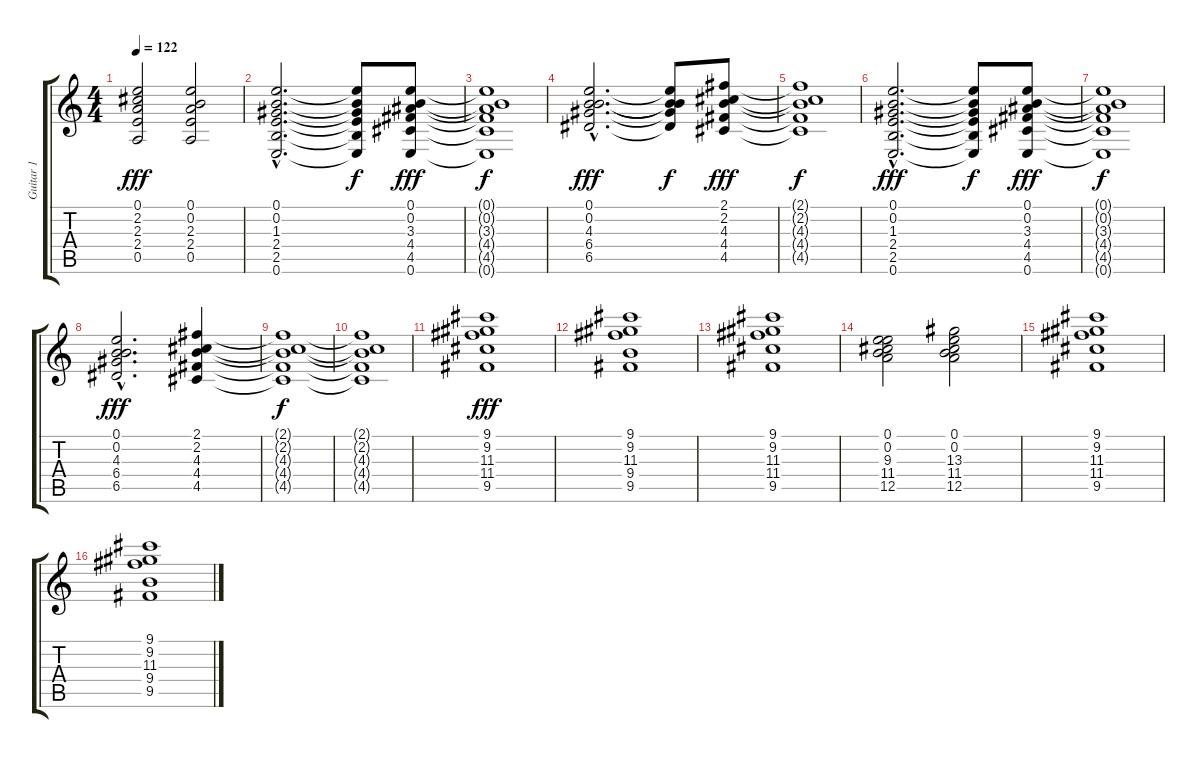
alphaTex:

\track ("Guitar 1" "Guitar 1") {instrument acousticguitarsteel}
\staff {score tabs}
\tuning (E4 B3 G3 D3 A2 E2) {hide}
\ts (4 4)
\tempo 122
\clef g2
\ks c
(0.1 2.2 2.3 2.4 0.5).2{dy fff} (0.1 0.2 2.3 2.4 0.5).2 |
(0.1{hac} 0.2{hac} 1.3{hac} 2.4{hac} 2.5{hac} 0.6{hac}).2{d} (0.1{t} 0.2{t} 1.3{t} 2.4{t} 2.5{t} 0.6{t}).8{dy f} (0.1 0.2 3.3 4.4 4.5 0.6).8{dy fff} |
(0.1{t} 0.2{t} 3.3{t} 4.4{t} 4.5{t} 0.6{t}).1{dy f} |
(0.1{hac} 0.2{hac} 4.3{hac} 6.4{hac} 6.5{hac}).2{d dy fff} (0.1{t} 0.2{t} 4.3{t} 6.4{t} 6.5{t}).8{dy f} (2.1 2.2 4.3 4.4 4.5).8{dy fff} |
(2.1{t} 2.2{t} 4.3{t} 4.4{t} 4.5{t}).1{dy f} |
(0.1{hac} 0.2{hac} 1.3{hac} 2.4{hac} 2.5{hac} 0.6{hac}).2{d dy fff} (0.1{t} 0.2{t} 1.3{t} 2.4{t} 2.5{t} 0.6{t}).8{dy f} (0.1 0.2 3.3 4.4 4.5 0.6).8{dy fff} |
(0.1{t} 0.2{t} 3.3{t} 4.4{t} 4.5{t} 0.6{t}).1{dy f} |
(0.1{hac} 0.2{hac} 4.3{hac} 6.4{hac} 6.5{hac}).2{d dy fff} (2.1 2.2 4.3 4.4 4.5).4 |
(2.1{t} 2.2{t} 4.3{t} 4.4{t} 4.5{t}).1{dy f} |
(2.1{t} 2.2{t} 4.3{t} 4.4{t} 4.5{t}).1 |
(9.1 9.2 11.3 11.4 9.5).1{dy fff} |
(9.1 9.2 11.3 9.4 9.5).1 |
(9.1 9.2 11.3 11.4 9.5).1 |
(0.1 0.2 9.3 11.4 12.5).2 (0.1 0.2 13.3 11.4 12.5).2 |
(9.1 9.2 11.3 11.4 9.5).1 |
(9.1 9.2 11.3 9.4 9.5).1
